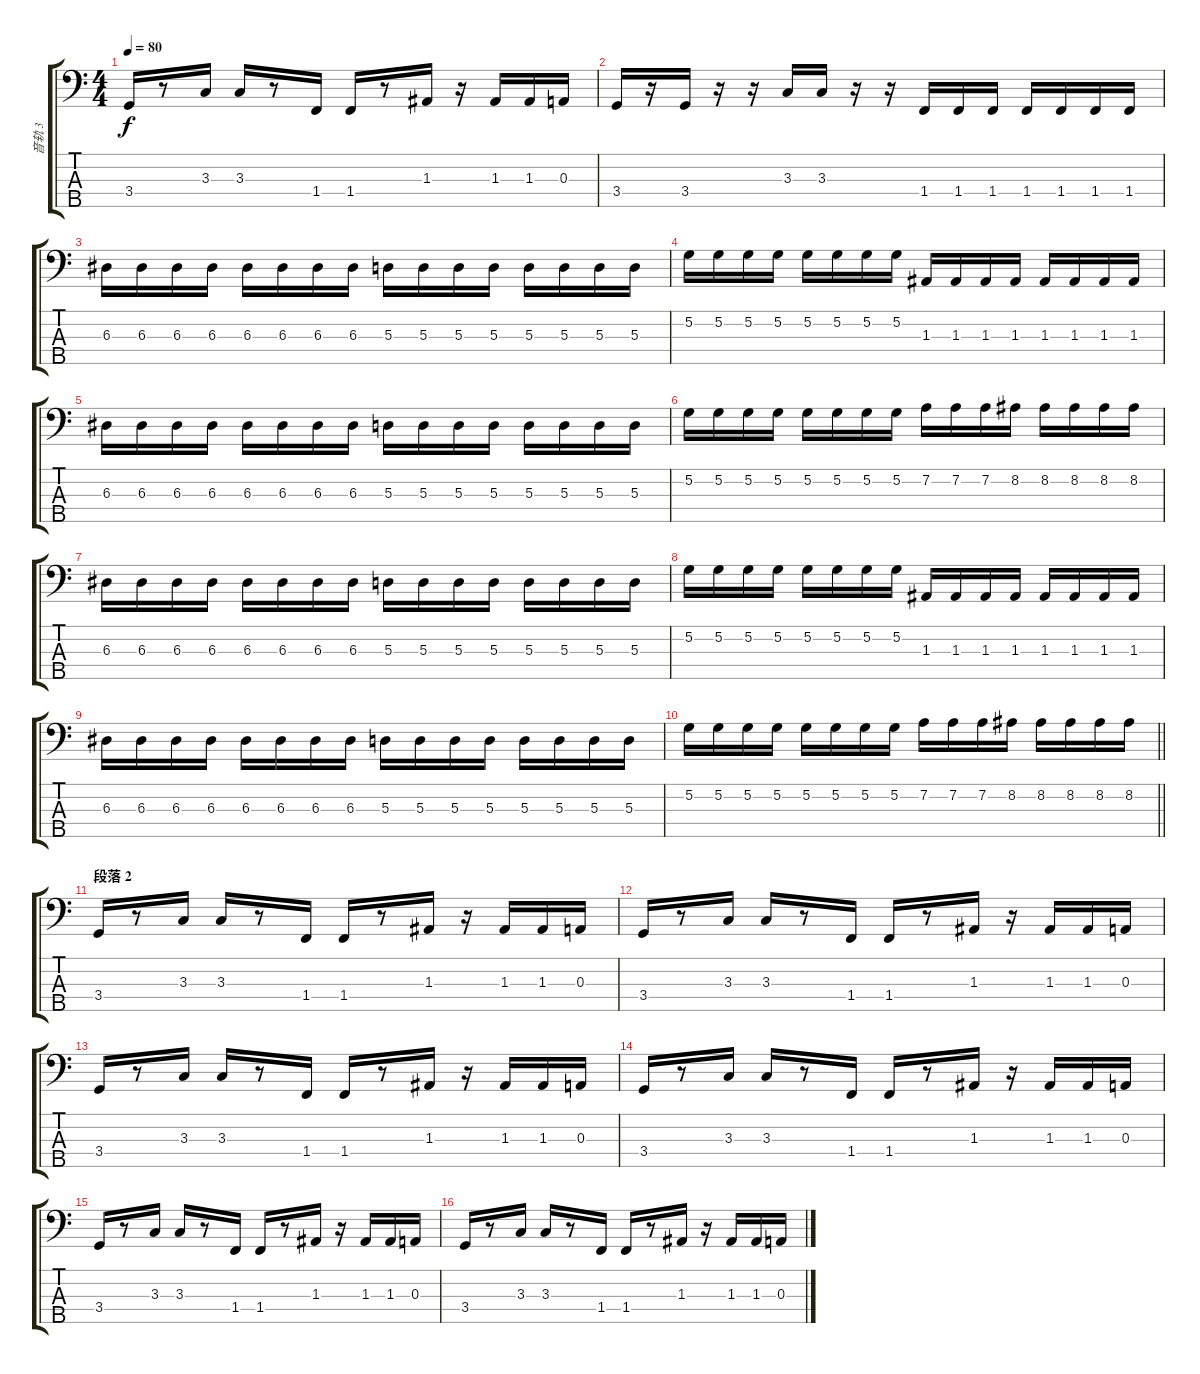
\track ("音轨 3" "音轨 3") {instrument electricbassfinger}
\staff {score tabs}
\tuning (G2 D2 A1 E1 B0) {hide}
\ts (4 4)
\tempo 80
\clef f4
\ks c
3.4.16{dy f} r.8 3.3.16 3.3.16 r.8 1.4.16 1.4.16 r.8 1.3.16 r.16 1.3.16 1.3.16 0.3.16 |
3.4.16 r.16 3.4.16 r.16 r.16 3.3.16 3.3.16 r.16 r.16 1.4.16 1.4.16 1.4.16 1.4.16 1.4.16 1.4.16 1.4.16 |
6.3.16 6.3.16 6.3.16 6.3.16 6.3.16 6.3.16 6.3.16 6.3.16 5.3.16 5.3.16 5.3.16 5.3.16 5.3.16 5.3.16 5.3.16 5.3.16 |
5.2.16 5.2.16 5.2.16 5.2.16 5.2.16 5.2.16 5.2.16 5.2.16 1.3.16 1.3.16 1.3.16 1.3.16 1.3.16 1.3.16 1.3.16 1.3.16 |
6.3.16 6.3.16 6.3.16 6.3.16 6.3.16 6.3.16 6.3.16 6.3.16 5.3.16 5.3.16 5.3.16 5.3.16 5.3.16 5.3.16 5.3.16 5.3.16 |
5.2.16 5.2.16 5.2.16 5.2.16 5.2.16 5.2.16 5.2.16 5.2.16 7.2.16 7.2.16 7.2.16 8.2.16 8.2.16 8.2.16 8.2.16 8.2.16 |
6.3.16 6.3.16 6.3.16 6.3.16 6.3.16 6.3.16 6.3.16 6.3.16 5.3.16 5.3.16 5.3.16 5.3.16 5.3.16 5.3.16 5.3.16 5.3.16 |
5.2.16 5.2.16 5.2.16 5.2.16 5.2.16 5.2.16 5.2.16 5.2.16 1.3.16 1.3.16 1.3.16 1.3.16 1.3.16 1.3.16 1.3.16 1.3.16 |
6.3.16 6.3.16 6.3.16 6.3.16 6.3.16 6.3.16 6.3.16 6.3.16 5.3.16 5.3.16 5.3.16 5.3.16 5.3.16 5.3.16 5.3.16 5.3.16 |
\barLineRight lightlight
5.2.16 5.2.16 5.2.16 5.2.16 5.2.16 5.2.16 5.2.16 5.2.16 7.2.16 7.2.16 7.2.16 8.2.16 8.2.16 8.2.16 8.2.16 8.2.16 |
\section ("" "段落 2")
3.4.16 r.8 3.3.16 3.3.16 r.8 1.4.16 1.4.16 r.8 1.3.16 r.16 1.3.16 1.3.16 0.3.16 |
3.4.16 r.8 3.3.16 3.3.16 r.8 1.4.16 1.4.16 r.8 1.3.16 r.16 1.3.16 1.3.16 0.3.16 |
3.4.16 r.8 3.3.16 3.3.16 r.8 1.4.16 1.4.16 r.8 1.3.16 r.16 1.3.16 1.3.16 0.3.16 |
3.4.16 r.8 3.3.16 3.3.16 r.8 1.4.16 1.4.16 r.8 1.3.16 r.16 1.3.16 1.3.16 0.3.16 |
3.4.16 r.8 3.3.16 3.3.16 r.8 1.4.16 1.4.16 r.8 1.3.16 r.16 1.3.16 1.3.16 0.3.16 |
3.4.16 r.8 3.3.16 3.3.16 r.8 1.4.16 1.4.16 r.8 1.3.16 r.16 1.3.16 1.3.16 0.3.16
